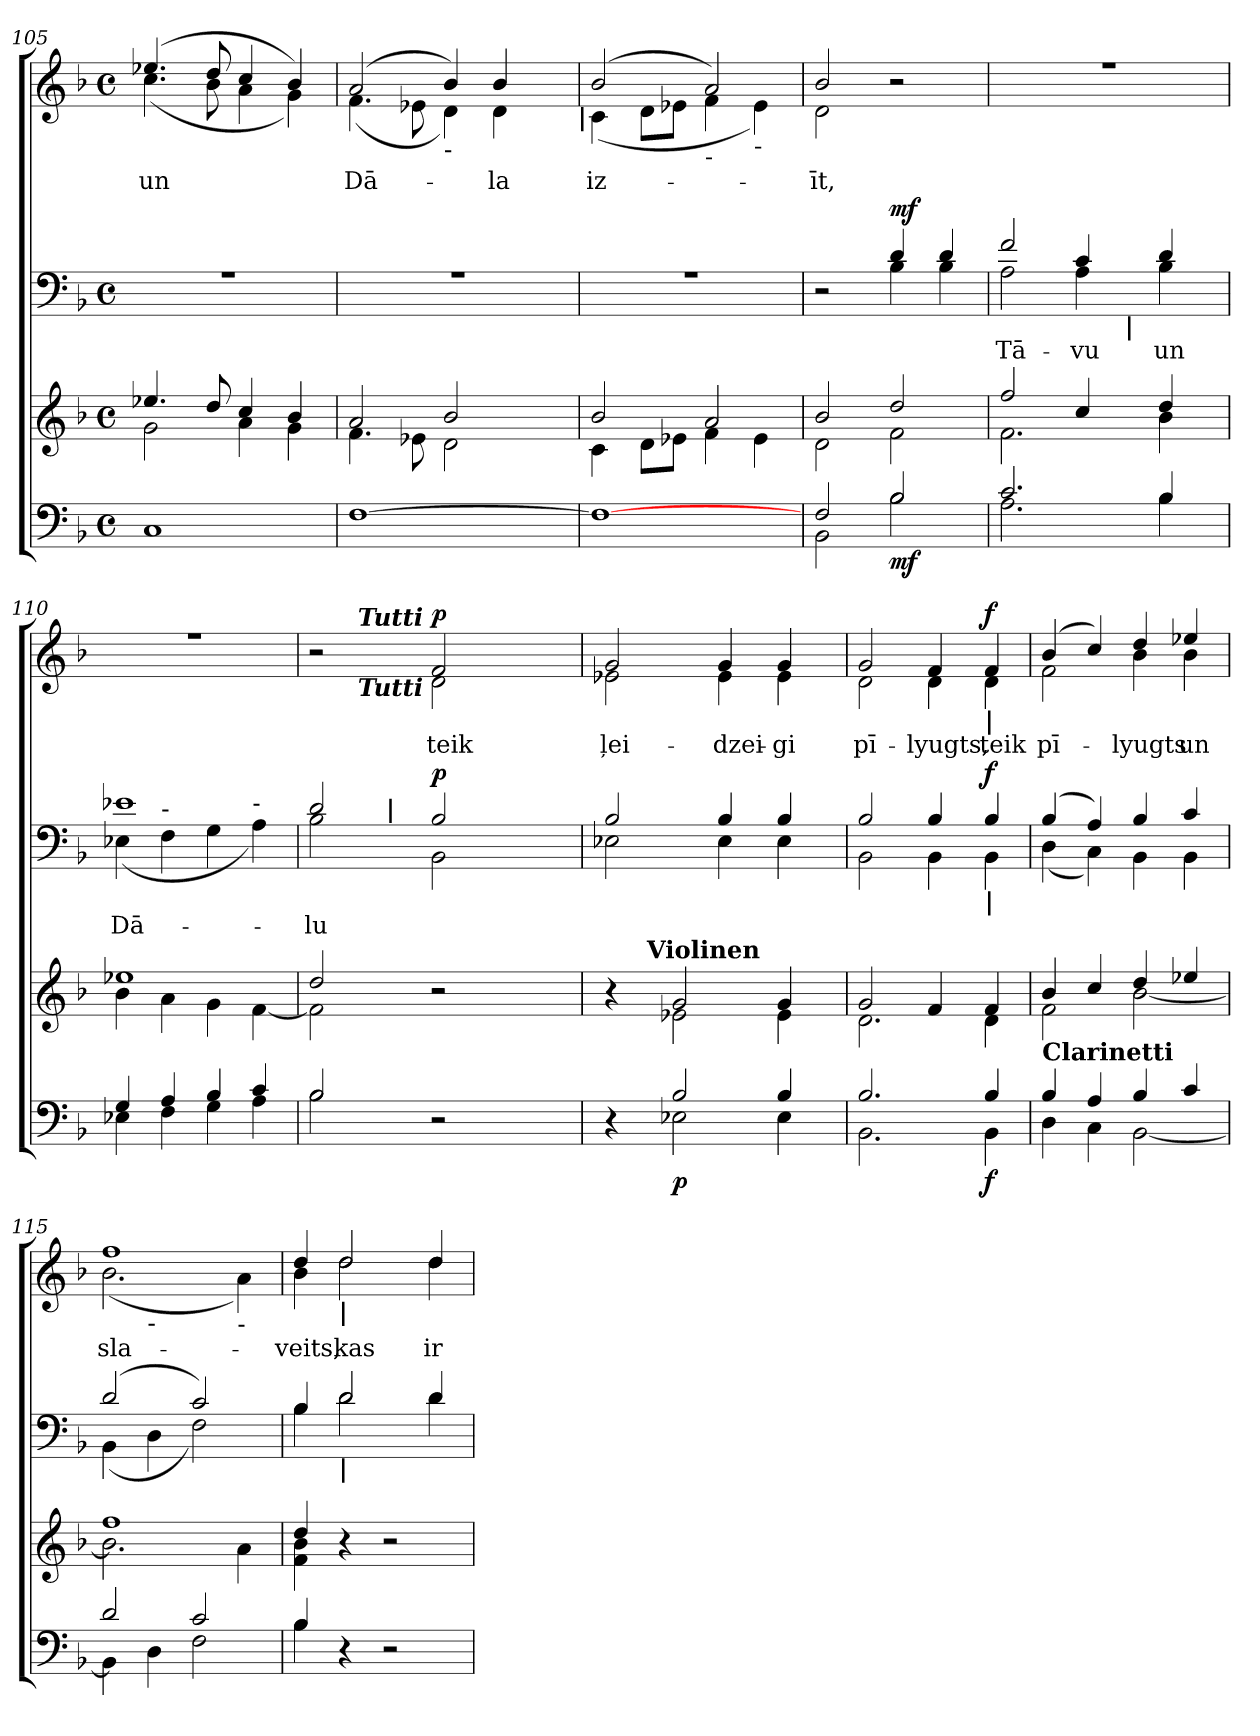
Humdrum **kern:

**kern	**dynam	**kern	**kern	**text	**dynam	**kern	**text	**text	**dynam
*part4	*part4	*part3	*part2	*part2	*part2	*part1	*part1	*part1	*part1
*staff4	*staff4	*staff3	*staff2	*staff2	*staff2	*staff1	*staff1	*staff1	*staff1
*clefF4	*	*clefG2	*clefF4	*	*	*clefG2	*	*	*
*k[b-]	*	*k[b-]	*k[b-]	*	*	*k[b-]	*	*	*
*F:	*	*F:	*F:	*	*	*F:	*	*	*
*M4/4	*	*M4/4	*M4/4	*	*	*M4/4	*	*	*
*met(c)	*	*met(c)	*met(c)	*	*	*met(c)	*	*	*
=105	=105	=105	=105	=105	=105	=105	=105	=105	=105
*	*	*^	*^	*	*	*	*	*	*
!	!	!	!	!	!	!	!	!	!LO:LY:b:color=#000000	!	!
*	*	*	*	*	*	*	*	*^	*	*	*
1Ci	.	4.ee-Xi/	2gi\	1r	1ryy	.	.	(4.ee-Xi/	(4.cci\	un	.	.
.	.	8ddi/	.	.	.	.	.	8ddi/	8b-i\	.	.	.
.	.	4cci/	4ai\	.	.	.	.	4cci/	4ai\	.	.	.
.	.	4b-i/	4gi\	.	.	.	.	4b-i/)	4gi\)	.	.	.
*	*	*	*	*	*	*	*	*v	*v	*	*	*
=106	=106	=106	=106	=106	=106	=106	=106	=106	=106	=106	=106
*	*	*	*	*	*	*	*	*^	*	*	*
!	!	!	!	!	!	!	!	!	!	!LO:LY:b:color=#000000	!	!
*	*	*	*	*	*	*	*	*	*^	*	*	*
[>1Fi	.	2ai/	4.fi\	1r	1ryy	.	.	(2ai/	(4.fi\	2ryy	Dā-	.	.
.	.	.	8e-Xi\	.	.	.	.	.	8e-Xi\	.	.	.	.
!	!	!	!	!	!	!	!	!LO:TX:b:t=-	!	!	!	!	!
.	.	2b-i/	2di\	.	.	.	.	4b-i/)	4di\)	4ryy	.	.	.
!	!	!	!	!	!	!	!	!	!	!	!LO:LY:b:color=#000000	!	!
.	.	.	.	.	.	.	.	4b-i/	4di\	8ryy	-la	.	.
.	.	.	.	.	.	.	.	.	.	16ryy	.	.	.
.	.	.	.	.	.	.	.	.	.	32ryy	.	.	.
.	.	.	.	.	.	.	.	.	.	64ryy	.	.	.
.	.	.	.	.	.	.	.	.	.	128...ryy	.	.	.
!	!	!	!	!	!	!	!	!	!	!LO:TX:b:B:t=|	!	!	!
.	.	.	.	.	.	.	.	.	.	1024ryy	.	.	.
*	*	*	*	*	*	*	*	*v	*v	*v	*	*	*
=107	=107	=107	=107	=107	=107	=107	=107	=107	=107	=107	=107
*	*	*	*	*	*	*	*	*^	*	*	*
*	*	*	*	*	*	*	*	*	*^	*	*	*
!	!	!	!	!	!	!	!	!	!	!	!LO:LY:b:color=#000000	!	!
*	*	*	*	*	*	*	*	*	*v	*v	*	*	*
1Fi_>	.	2b-i/	4ci\	1r	1ryy	.	.	(2b-i/	(4ci\	iz-	.	.
.	.	.	8di\L	.	.	.	.	.	8di\L	.	.	.
.	.	.	8e-Xi\J	.	.	.	.	.	8e-Xi\J	.	.	.
!	!	!	!	!	!	!	!	!LO:TX:b:t=-	!	!	!	!
.	.	2ai/	4fi\	.	.	.	.	2ai/)	4fi\	.	.	.
!	!	!	!	!	!	!	!	!	!LO:TX:b:t=-	!	!	!
.	.	.	4e-i\	.	.	.	.	.	4e-i\)	.	.	.
=108	=108	=108	=108	=108	=108	=108	=108	=108	=108	=108	=108	=108
*^	*	*	*	*	*	*	*	*	*	*	*	*
!	!	!	!	!	!	!	!	!	!	!	!LO:LY:b:color=#000000	!	!
2Fi/	2BB-i\	.	2b-i/	2di\	2r	2ryy	.	.	2b-i/	2di\	īt,	.	.
!	!	!	!	!	!	!	!	!	!	!	!LO:LY:b:color=#000000	!LO:LY:b:color=#000000	!
2B-i/	2B-i\	mf	2ddi/	2fi\	4di/	4B-i\	.	mf	2r	2ryy	kas	ar	.
.	.	.	.	.	4di/	4B-i\	.	.	.	.	.	.	.
!!LO:LB:g=z	!!
=109	=109	=109	=109	=109	=109	=109	=109	=109	=109	=109	=109	=109	=109
!	!	!	!	!	!	!	!LO:LY:a:color=#000000	!	!	!	!	!	!
*	*	*	*	*	*	*^	*	*	*	*	*	*	*
2.ci/	2.Ai\	.	2ffi/	2.fi\	2fi/	2Ai\	2ryy	Tā-	.	1r	1ryy	.	.	.
!	!	!	!	!	!	!	!	!LO:LY:a:color=#000000	!	!	!	!	!	!
.	.	.	4cci/	.	4ci/	4Ai\	16ryy	-vu	.	.	.	.	.	.
.	.	.	.	.	.	.	32ryy	.	.	.	.	.	.	.
.	.	.	.	.	.	.	64ryy	.	.	.	.	.	.	.
.	.	.	.	.	.	.	256.ryy	.	.	.	.	.	.	.
!	!	!	!	!	!	!	!LO:TX:b:B:t=|	!	!	!	!	!	!	!
.	.	.	.	.	.	.	4ryy	.	.	.	.	.	.	.
!	!	!	!	!	!	!	!	!LO:LY:a:color=#000000	!	!	!	!	!	!
4B-i/	4B-i\	.	4ddi/	4b-i\	4di/	4B-i\	.	un	.	.	.	.	.	.
.	.	.	.	.	.	.	8ryy	.	.	.	.	.	.	.
.	.	.	.	.	.	.	128ryy	.	.	.	.	.	.	.
.	.	.	.	.	.	.	512ryy	.	.	.	.	.	.	.
*	*	*	*	*	*	*v	*v	*	*	*	*	*	*	*
=110	=110	=110	=110	=110	=110	=110	=110	=110	=110	=110	=110	=110	=110
*	*	*	*	*	*	*^	*	*	*	*	*	*	*
!	!	!	!	!	!	!	!	!LO:LY:a:color=#000000	!	!	!	!	!	!
*	*	*	*	*	*	*v	*v	*	*	*	*	*	*	*
4Gi/	4E-Xi\	.	1ee-Xi	4b-i\	1e-Xi	(4E-Xi\	Dā-	.	1r	1ryy	.	.	.
!	!	!	!	!	!	!LO:TX:a:t=-	!	!	!	!	!	!	!
4Ai/	4Fi\	.	.	4ai\	.	4Fi\	.	.	.	.	.	.	.
4B-i/	4Gi\	.	.	4gi\	.	4Gi\	.	.	.	.	.	.	.
!	!	!	!	!	!	!LO:TX:a:t=-	!	!	!	!	!	!	!
4ci/	4Ai\	.	.	[<4fi\	.	4Ai\)	.	.	.	.	.	.	.
*	*	*	*	*	*	*	*	*	*v	*v	*	*	*
=111	=111	=111	=111	=111	=111	=111	=111	=111	=111	=111	=111	=111
!	!	!	!	!	!	!	!LO:LY:a:color=#000000	!	!	!	!	!
*	*	*	*	*	*	*^	*	*	*^	*	*	*
*	*	*	*	*	*	*	*	*	*	*	*^	*	*	*
2B-i/	2B-i\	.	2ddi/	2fi\]	2di/	2B-i\	4ryy	-lu	.	2r	2ryy	8ryy	.	.	.
.	.	.	.	.	.	.	.	.	.	.	.	64ryy	.	.	.
.	.	.	.	.	.	.	.	.	.	.	.	128ryy	.	.	.
.	.	.	.	.	.	.	.	.	.	.	.	256ryy	.	.	.
.	.	.	.	.	.	.	.	.	.	.	.	1024ryy	.	.	.
!	!	!	!	!	!	!	!	!	!	!	!	!LO:TX:a:Bi:t=Tutti	!	!	!
!	!	!	!	!	!	!	!	!	!	!	!	!LO:TX:b:Bi:t=Tutti	!	!	!
.	.	.	.	.	.	.	.	.	.	.	.	2ryy	.	.	.
.	.	.	.	.	.	.	512.ryy	.	.	.	.	.	.	.	.
!	!	!	!	!	!	!	!LO:TX:a:B:t=|	!	!	!	!	!	!	!	!
.	.	.	.	.	.	.	2ryy	.	.	.	.	.	.	.	.
!	!	!	!	!	!	!	!	!	!	!	!	!	!LO:LY:b:color=#000000	!	!
2r	2ryy	.	2r	2ryy	2B-i/	2BB-i\	.	.	p	2fi/	2di\	.	teik	.	p
.	.	.	.	.	.	.	.	.	.	.	.	4ryy	.	.	.
.	.	.	.	.	.	.	8ryy	.	.	.	.	.	.	.	.
.	.	.	.	.	.	.	16ryy	.	.	.	.	.	.	.	.
.	.	.	.	.	.	.	.	.	.	.	.	16ryy	.	.	.
.	.	.	.	.	.	.	32ryy	.	.	.	.	.	.	.	.
.	.	.	.	.	.	.	.	.	.	.	.	32ryy	.	.	.
.	.	.	.	.	.	.	64ryy	.	.	.	.	.	.	.	.
.	.	.	.	.	.	.	128ryy	.	.	.	.	.	.	.	.
.	.	.	.	.	.	.	256ryy	.	.	.	.	.	.	.	.
.	.	.	.	.	.	.	.	.	.	.	.	512.ryy	.	.	.
.	.	.	.	.	.	.	1024ryy	.	.	.	.	.	.	.	.
*	*	*	*	*	*	*v	*v	*	*	*	*	*	*	*	*
*	*	*	*	*	*	*	*	*	*	*v	*v	*	*	*
=112	=112	=112	=112	=112	=112	=112	=112	=112	=112	=112	=112	=112	=112
*	*	*	*	*	*	*^	*	*	*	*^	*	*	*
!	!	!	!	!	!	!	!	!	!	!	!	!	!LO:LY:b:color=#000000	!	!
*	*	*	*	*	*	*v	*v	*	*	*	*	*	*	*	*
*	*	*	*	*^	*	*	*	*	*	*v	*v	*	*	*
4r	4ryy	.	4r	4ryy	8ryy	2B-i/	2E-Xi\	.	.	2gi/	2e-Xi\	ļei-	.	.
.	.	.	.	.	64..ryy	.	.	.	.	.	.	.	.	.
!	!	!	!	!	!LO:TX:a:B:t=Violinen	!	!	!	!	!	!	!	!	!
.	.	.	.	.	2ryy	.	.	.	.	.	.	.	.	.
2B-i/	2E-Xi\	p	2gi/	2e-Xi\	.	.	.	.	.	.	.	.	.	.
!	!	!	!	!	!	!	!	!	!	!	!	!LO:LY:b:color=#000000	!	!
.	.	.	.	.	.	4B-i/	4E-i\	.	.	4gi/	4e-i\	-dzei-	.	.
.	.	.	.	.	4ryy	.	.	.	.	.	.	.	.	.
!	!	!	!	!	!	!	!	!	!	!	!	!LO:LY:b:color=#000000	!	!
4B-i/	4E-i\	.	4gi/	4e-i\	.	4B-i/	4E-i\	.	.	4gi/	4e-i\	-gi	.	.
.	.	.	.	.	16ryy	.	.	.	.	.	.	.	.	.
.	.	.	.	.	32ryy	.	.	.	.	.	.	.	.	.
.	.	.	.	.	256ryy	.	.	.	.	.	.	.	.	.
*	*	*	*	*v	*v	*	*	*	*	*	*	*	*	*
=113	=113	=113	=113	=113	=113	=113	=113	=113	=113	=113	=113	=113	=113
*	*	*	*	*^	*	*	*	*	*	*	*	*	*
!	!	!	!	!	!	!	!	!	!	!	!	!LO:LY:b:color=#000000	!	!
*	*	*	*	*v	*v	*	*	*	*	*	*	*	*	*
2.B-i/	2.BB-i\	.	2gi/	2.di\	2B-i/	2BB-i\	.	.	2gi/	2di\	pī-	.	.
!	!	!	!	!	!	!	!	!	!	!	!LO:LY:b:color=#000000	!	!
.	.	.	4fi/	.	4B-i/	4BB-i\	.	.	4fi/	4di\	-lyugts,	.	.
!	!	!	!	!	!	!	!	!	!LO:TX:b:B:t=|	!	!	!	!
!	!	!	!	!	!LO:TX:b:B:t=|	!	!	!	!	!	!	!	!
!	!	!	!	!	!	!	!	!	!	!	!LO:LY:b:color=#000000	!	!
4B-i/	4BB-i\	f	4fi/	4di\	4B-i/	4BB-i\	.	f	4fi/	4di\	teik	.	f
!!LO:LB:g=z	!!
=114	=114	=114	=114	=114	=114	=114	=114	=114	=114	=114	=114	=114	=114
!	!	!	!LO:TX:b:B:t=Clarinetti	!	!	!	!	!	!	!	!	!	!
!	!	!	!	!	!	!	!	!	!	!	!LO:LY:b:color=#000000	!	!
4B-i/	4Di\	.	4b-i/	2fi\	(4B-i/	(4Di\	.	.	(4b-i/	2fi\	pī-	.	.
4Ai/	4Ci\	.	4cci/	.	4Ai/)	4Ci\)	.	.	4cci/)	.	.	.	.
!	!	!	!	!	!	!	!	!	!	!	!LO:LY:b:color=#000000	!	!
4B-i/	[<2BB-i\	.	4ddi/	[<2b-i\	4B-i/	4BB-i\	.	.	4ddi/	4b-i\	-lyugts	.	.
!	!	!	!	!	!	!	!	!	!	!	!LO:LY:b:color=#000000	!	!
4ci/	.	.	4ee-Xi/	.	4ci/	4BB-i\	.	.	4ee-Xi/	4b-i\	un	.	.
=115	=115	=115	=115	=115	=115	=115	=115	=115	=115	=115	=115	=115	=115
!	!	!	!	!	!	!	!	!	!	!	!LO:LY:b:color=#000000	!	!
*	*	*	*	*	*	*	*	*	*	*^	*	*	*
2di/	4BB-i\]	.	1ffi	2.b-i\]	(2di/	(4BB-i\	.	.	1ffi	(2.b-i\	4ryy	sla-	.	.
!	!	!	!	!	!	!	!	!	!	!	!LO:TX:b:t=-	!	!	!
.	4Di\	.	.	.	.	4Di\	.	.	.	.	2.ryy	.	.	.
2ci/	2Fi\	.	.	.	2ci/)	2Fi\)	.	.	.	.	.	.	.	.
!	!	!	!	!	!	!	!	!	!	!LO:TX:b:t=-	!	!	!	!
.	.	.	.	4ai\	.	.	.	.	.	4ai\)	.	.	.	.
*	*	*	*	*	*	*	*	*	*	*v	*v	*	*	*
=116	=116	=116	=116	=116	=116	=116	=116	=116	=116	=116	=116	=116	=116
*	*	*	*	*	*	*	*	*	*	*^	*	*	*
!	!	!	!	!	!	!	!	!	!	!	!	!LO:LY:b:color=#000000	!	!
*	*	*	*	*	*	*	*	*	*	*v	*v	*	*	*
4B-i/	4B-i\	.	4ddi/	4fi\ 4b-i	4B-i/	4B-i\	.	.	4ddi/	4b-i\	-veits,	.	.
!	!	!	!	!	!	!	!	!	!LO:TX:b:B:t=|	!	!	!	!
!	!	!	!	!	!LO:TX:b:B:t=|	!	!	!	!	!	!	!	!
!	!	!	!	!	!	!	!	!	!	!	!LO:LY:b:color=#000000	!	!
4r	4ryy	.	4r	4ryy	2di/	2di\	.	.	2ddi/	2ddi\	kas	.	.
2r	2ryy	.	2r	2ryy	.	.	.	.	.	.	.	.	.
!	!	!	!	!	!	!	!	!	!	!	!LO:LY:b:color=#000000	!	!
.	.	.	.	.	4di/	4di\	.	.	4ddi/	4ddi\	ir	.	.
*v	*v	*	*	*	*v	*v	*	*	*v	*v	*	*	*
*	*	*v	*v	*	*	*	*	*	*	*
=	=	=	=	=	=	=	=	=	=
*-	*-	*-	*-	*-	*-	*-	*-	*-	*-
